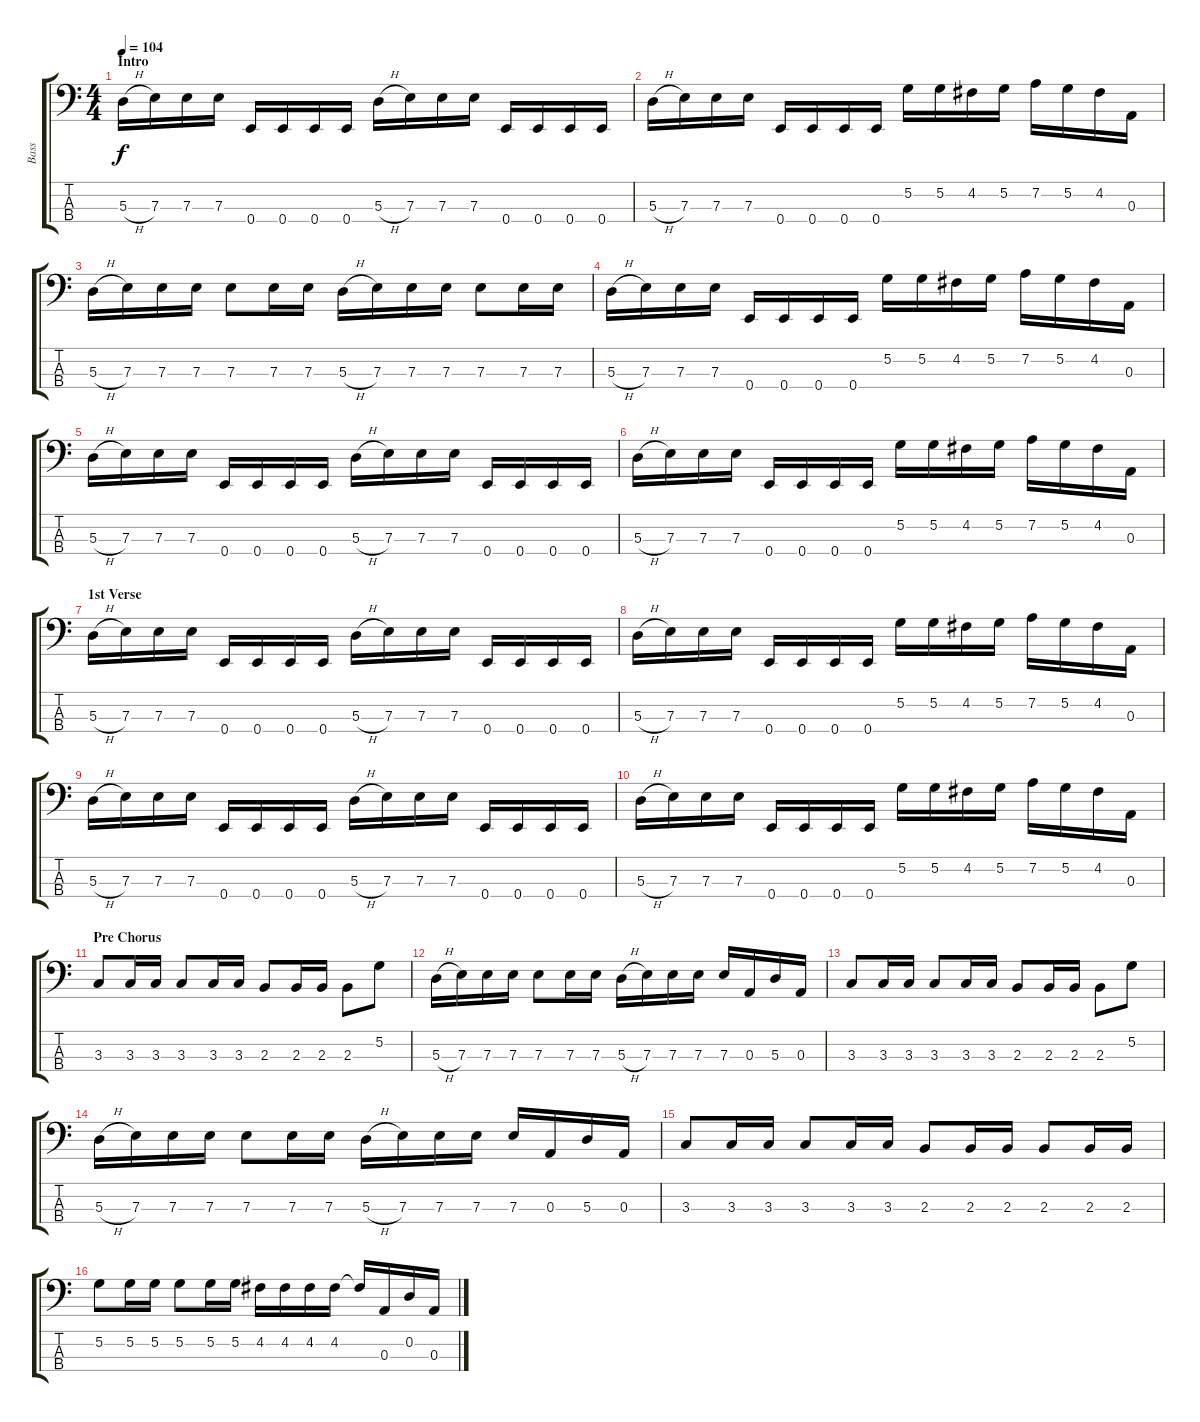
\track ("Bass" "Bass") {instrument electricbassfinger}
\staff {score tabs}
\tuning (G2 D2 A1 E1) {hide}
\ts (4 4)
\section ("" "Intro")
\tempo 104
\clef f4
\ks c
5.3{h}.16{dy f instrument electricbassfinger} 7.3.16 7.3.16 7.3.16 0.4.16 0.4.16 0.4.16 0.4.16 5.3{h}.16 7.3.16 7.3.16 7.3.16 0.4.16 0.4.16 0.4.16 0.4.16 |
5.3{h}.16 7.3.16 7.3.16 7.3.16 0.4.16 0.4.16 0.4.16 0.4.16 5.2.16 5.2.16 4.2.16 5.2.16 7.2.16 5.2.16 4.2.16 0.3.16 |
5.3{h}.16 7.3.16 7.3.16 7.3.16 7.3.8 7.3.16 7.3.16 5.3{h}.16 7.3.16 7.3.16 7.3.16 7.3.8 7.3.16 7.3.16 |
5.3{h}.16 7.3.16 7.3.16 7.3.16 0.4.16 0.4.16 0.4.16 0.4.16 5.2.16 5.2.16 4.2.16 5.2.16 7.2.16 5.2.16 4.2.16 0.3.16 |
5.3{h}.16 7.3.16 7.3.16 7.3.16 0.4.16 0.4.16 0.4.16 0.4.16 5.3{h}.16 7.3.16 7.3.16 7.3.16 0.4.16 0.4.16 0.4.16 0.4.16 |
5.3{h}.16 7.3.16 7.3.16 7.3.16 0.4.16 0.4.16 0.4.16 0.4.16 5.2.16 5.2.16 4.2.16 5.2.16 7.2.16 5.2.16 4.2.16 0.3.16 |
\section ("" "1st Verse")
5.3{h}.16 7.3.16 7.3.16 7.3.16 0.4.16 0.4.16 0.4.16 0.4.16 5.3{h}.16 7.3.16 7.3.16 7.3.16 0.4.16 0.4.16 0.4.16 0.4.16 |
5.3{h}.16 7.3.16 7.3.16 7.3.16 0.4.16 0.4.16 0.4.16 0.4.16 5.2.16 5.2.16 4.2.16 5.2.16 7.2.16 5.2.16 4.2.16 0.3.16 |
5.3{h}.16 7.3.16 7.3.16 7.3.16 0.4.16 0.4.16 0.4.16 0.4.16 5.3{h}.16 7.3.16 7.3.16 7.3.16 0.4.16 0.4.16 0.4.16 0.4.16 |
5.3{h}.16 7.3.16 7.3.16 7.3.16 0.4.16 0.4.16 0.4.16 0.4.16 5.2.16 5.2.16 4.2.16 5.2.16 7.2.16 5.2.16 4.2.16 0.3.16 |
\section ("" "Pre Chorus")
3.3.8 3.3.16 3.3.16 3.3.8 3.3.16 3.3.16 2.3.8 2.3.16 2.3.16 2.3.8 5.2.8 |
5.3{h}.16 7.3.16 7.3.16 7.3.16 7.3.8 7.3.16 7.3.16 5.3{h}.16 7.3.16 7.3.16 7.3.16 7.3.16 0.3.16 5.3.16 0.3.16 |
3.3.8 3.3.16 3.3.16 3.3.8 3.3.16 3.3.16 2.3.8 2.3.16 2.3.16 2.3.8 5.2.8 |
5.3{h}.16 7.3.16 7.3.16 7.3.16 7.3.8 7.3.16 7.3.16 5.3{h}.16 7.3.16 7.3.16 7.3.16 7.3.16 0.3.16 5.3.16 0.3.16 |
3.3.8 3.3.16 3.3.16 3.3.8 3.3.16 3.3.16 2.3.8 2.3.16 2.3.16 2.3.8 2.3.16 2.3.16 |
5.2.8 5.2.16 5.2.16 5.2.8 5.2.16 5.2.16 4.2.16 4.2.16 4.2.16 4.2.16 4.2{t}.16 0.3.16 0.2.16 0.3.16
